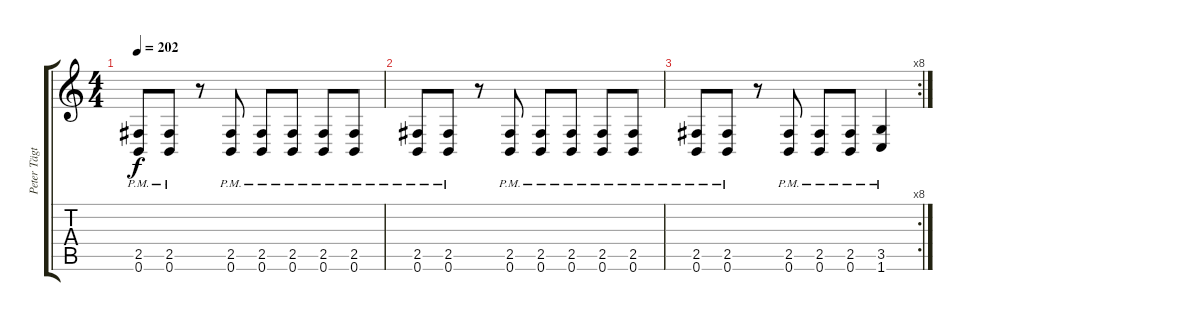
\track ("Peter Tägtgren" "Peter Tägt") {instrument distortionguitar}
\staff {score tabs}
\tuning (B3 Gb3 D3 A2 E2 B1) {hide}
\ts (4 4)
\tempo 202
\clef g2
\ks c
(2.5{pm} 0.6{pm}).8{dy f} (2.5{pm} 0.6{pm}).8 r.8 (2.5{pm} 0.6{pm}).8 (2.5{pm} 0.6{pm}).8 (2.5{pm} 0.6{pm}).8 (2.5{pm} 0.6{pm}).8 (2.5{pm} 0.6{pm}).8 |
(2.5{pm} 0.6{pm}).8 (2.5{pm} 0.6{pm}).8 r.8 (2.5{pm} 0.6{pm}).8 (2.5{pm} 0.6{pm}).8 (2.5{pm} 0.6{pm}).8 (2.5{pm} 0.6{pm}).8 (2.5{pm} 0.6{pm}).8 |
\rc 8
(2.5{pm} 0.6{pm}).8 (2.5{pm} 0.6{pm}).8 r.8 (2.5{pm} 0.6{pm}).8 (2.5{pm} 0.6{pm}).8 (2.5{pm} 0.6{pm}).8 (3.5{pm} 1.6{pm}).4
